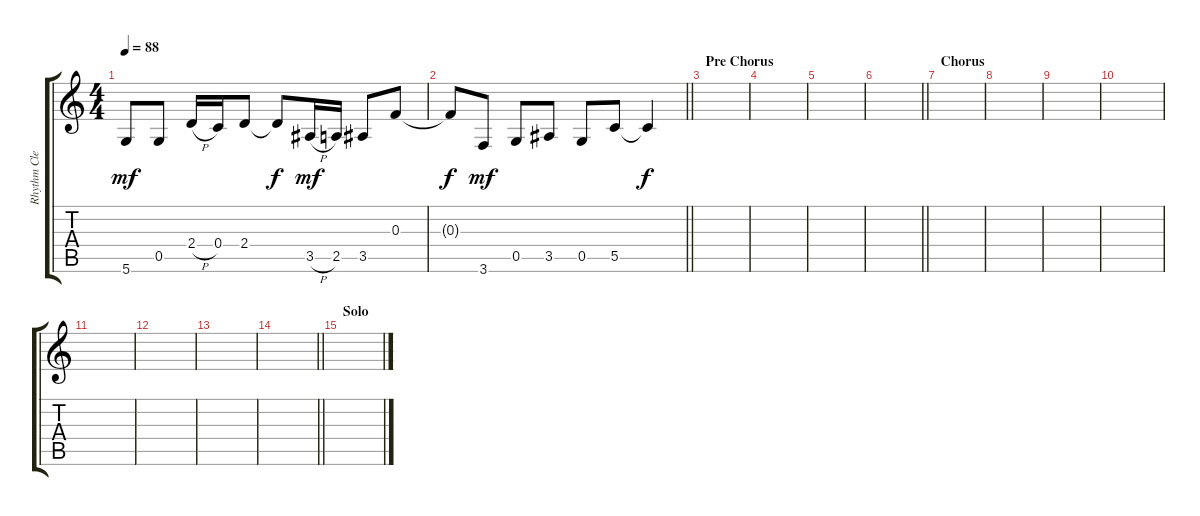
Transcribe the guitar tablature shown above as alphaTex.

\track ("Rhythm Clean" "Rhythm Cle") {instrument electricguitarclean}
\staff {score tabs}
\tuning (D4 A3 F3 C3 G2 D2) {hide}
\ts (4 4)
\tempo 88
\clef g2
\ks c
5.6.8{dy mf} 0.5.8 2.4{h}.16 0.4.16 2.4.8 2.4{t}.8{dy f} 3.5{h}.16{dy mf} 2.5.16 3.5.8 0.3.8 |
\barLineRight lightlight
0.3{t}.8{dy f} 3.6.8{dy mf} 0.5.8 3.5.8 0.5.8 5.5.8 5.5{t}.4{dy f} |
\section ("" "Pre Chorus")
|
|
|
\barLineRight lightlight
|
\section ("" "Chorus")
|
|
|
|
|
|
|
\barLineRight lightlight
|
\section ("" "Solo")
